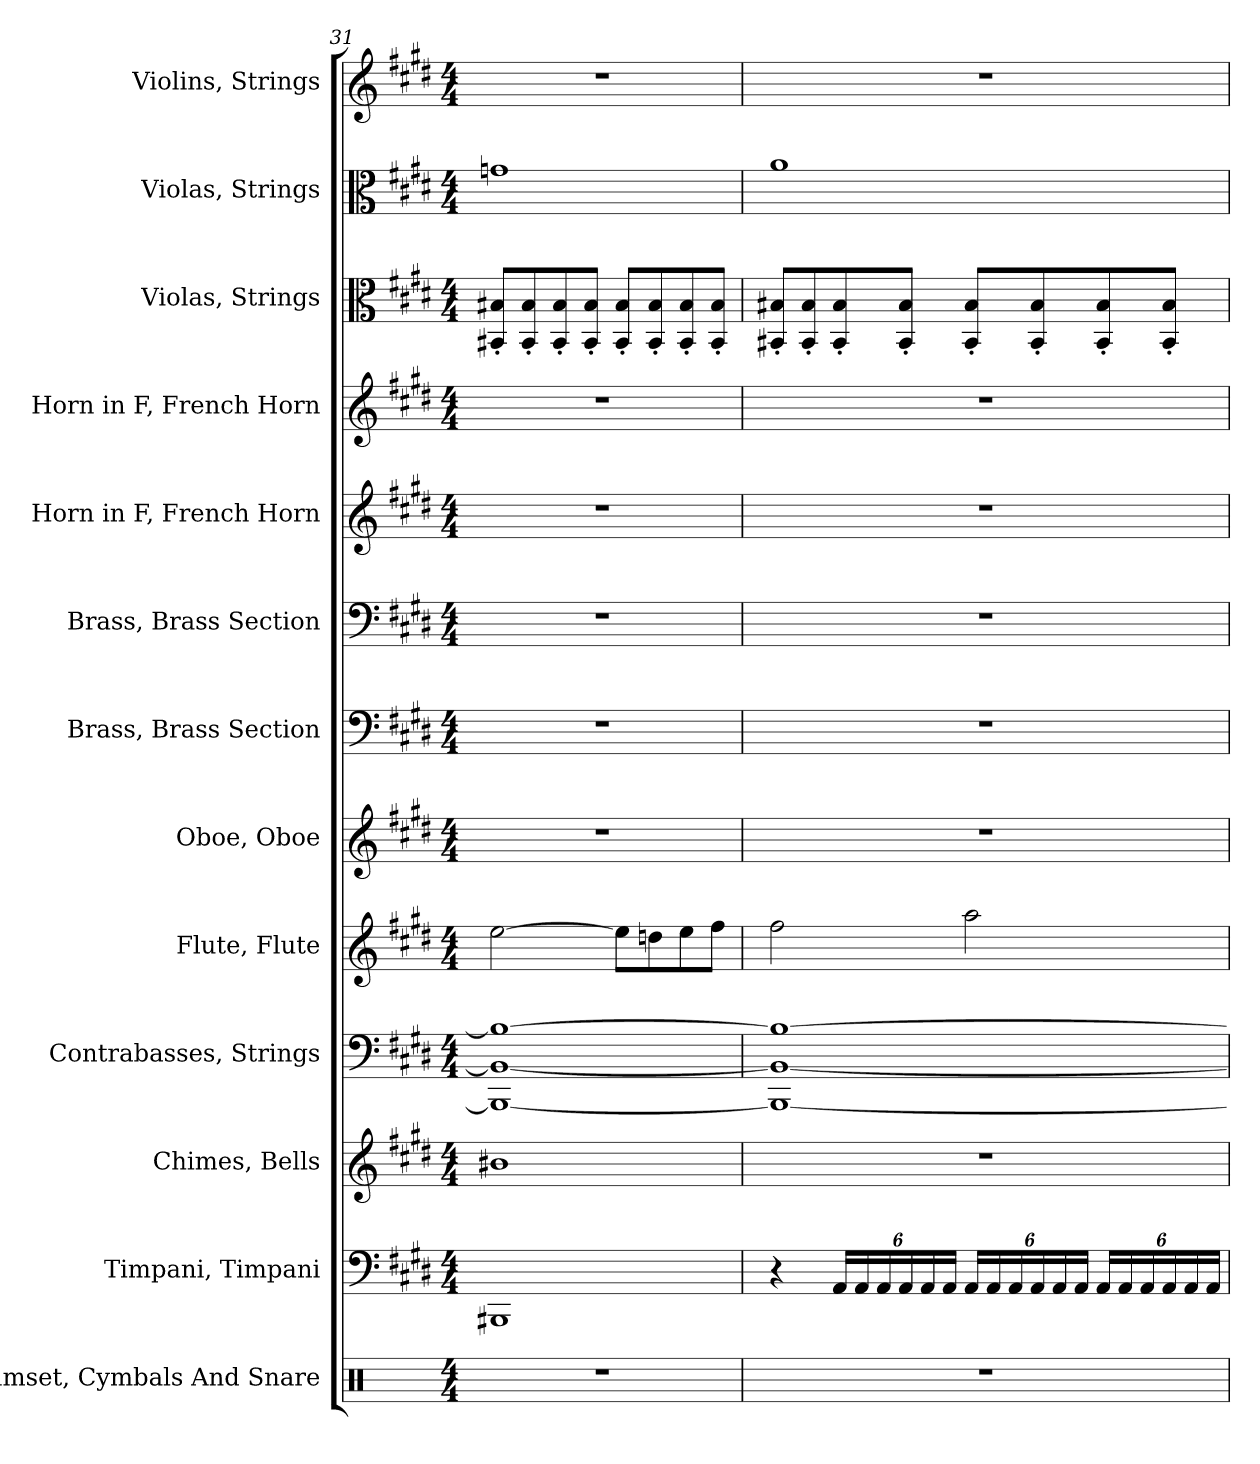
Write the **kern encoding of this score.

**kern	**kern	**kern	**kern	**kern	**kern	**kern	**kern	**kern	**kern	**kern	**kern	**kern
*part13	*part12	*part11	*part10	*part9	*part8	*part7	*part6	*part5	*part4	*part3	*part2	*part1
*staff13	*staff12	*staff11	*staff10	*staff9	*staff8	*staff7	*staff6	*staff5	*staff4	*staff3	*staff2	*staff1
*I"Drumset, Cymbals And Snare	*I"Timpani, Timpani	*I"Chimes, Bells	*I"Contrabasses, Strings	*I"Flute, Flute	*I"Oboe, Oboe	*I"Brass, Brass Section	*I"Brass, Brass Section	*I"Horn in F, French Horn	*I"Horn in F, French Horn	*I"Violas, Strings	*I"Violas, Strings	*I"Violins, Strings
*I'D. Set	*I'Timp.	*I'Cme.	*I'Cbs.	*I'Fl.	*I'Ob.	*I'Br.	*I'Br.	*I'F Hn.	*I'F Hn.	*I'Vlas.	*I'Vlas.	*I'Vlns.
*clefX	*clefF4	*clefG2	*clefF4	*clefG2	*clefG2	*clefF4	*clefF4	*clefG2	*clefG2	*clefC3	*clefC3	*clefG2
*	*	*	*ITrd7c12	*	*	*	*	*ITrd4c7	*ITrd4c7	*	*	*
*k[]	*k[f#c#g#d#]	*k[f#c#g#d#]	*k[f#c#g#d#]	*k[f#c#g#d#]	*k[f#c#g#d#]	*k[f#c#g#d#]	*k[f#c#g#d#]	*k[f#c#g#]	*k[f#c#g#]	*k[f#c#g#d#]	*k[f#c#g#d#]	*k[f#c#g#d#]
*M4/4	*M4/4	*M4/4	*M4/4	*M4/4	*M4/4	*M4/4	*M4/4	*M4/4	*M4/4	*M4/4	*M4/4	*M4/4
=31	=31	=31	=31	=31	=31	=31	=31	=31	=31	=31	=31	=31
1r	1BBB#X	1b#X	1BBBB#_ 1BBB#_ 1BB#_	[2ee\	1r	1r	1r	1r	1r	8BB#X/' 8B#X/'L	1gn	1r
.	.	.	.	.	.	.	.	.	.	8BB#/' 8B#/'	.	.
.	.	.	.	.	.	.	.	.	.	8BB#/' 8B#/'	.	.
.	.	.	.	.	.	.	.	.	.	8BB#/' 8B#/'J	.	.
.	.	.	.	8ee\L]	.	.	.	.	.	8BB#/' 8B#/'L	.	.
.	.	.	.	8ddn\	.	.	.	.	.	8BB#/' 8B#/'	.	.
.	.	.	.	8ee\	.	.	.	.	.	8BB#/' 8B#/'	.	.
.	.	.	.	8ff#\J	.	.	.	.	.	8BB#/' 8B#/'J	.	.
!!LO:PB:g=z
=32	=32	=32	=32	=32	=32	=32	=32	=32	=32	=32	=32	=32
1r	4r	1r	1BBBB#_ 1BBB#_ 1BB#_	2ff#\	1r	1r	1r	1r	1r	8BB#X/' 8B#X/'L	1a	1r
.	.	.	.	.	.	.	.	.	.	8BB#/' 8B#/'	.	.
*	*Xbrackettup	*	*	*	*	*	*	*	*	*	*	*
.	24AA/LL	.	.	.	.	.	.	.	.	8BB#/' 8B#/'	.	.
.	24AA/	.	.	.	.	.	.	.	.	.	.	.
.	24AA/	.	.	.	.	.	.	.	.	.	.	.
.	24AA/	.	.	.	.	.	.	.	.	8BB#/' 8B#/'J	.	.
.	24AA/	.	.	.	.	.	.	.	.	.	.	.
.	24AA/JJ	.	.	.	.	.	.	.	.	.	.	.
.	24AA/LL	.	.	2aa\	.	.	.	.	.	8BB#/' 8B#/'L	.	.
.	24AA/	.	.	.	.	.	.	.	.	.	.	.
.	24AA/	.	.	.	.	.	.	.	.	.	.	.
.	24AA/	.	.	.	.	.	.	.	.	8BB#/' 8B#/'	.	.
.	24AA/	.	.	.	.	.	.	.	.	.	.	.
.	24AA/JJ	.	.	.	.	.	.	.	.	.	.	.
.	24AA/LL	.	.	.	.	.	.	.	.	8BB#/' 8B#/'	.	.
.	24AA/	.	.	.	.	.	.	.	.	.	.	.
.	24AA/	.	.	.	.	.	.	.	.	.	.	.
.	24AA/	.	.	.	.	.	.	.	.	8BB#/' 8B#/'J	.	.
.	24AA/	.	.	.	.	.	.	.	.	.	.	.
.	24AA/JJ	.	.	.	.	.	.	.	.	.	.	.
=	=	=	=	=	=	=	=	=	=	=	=	=
*-	*-	*-	*-	*-	*-	*-	*-	*-	*-	*-	*-	*-
